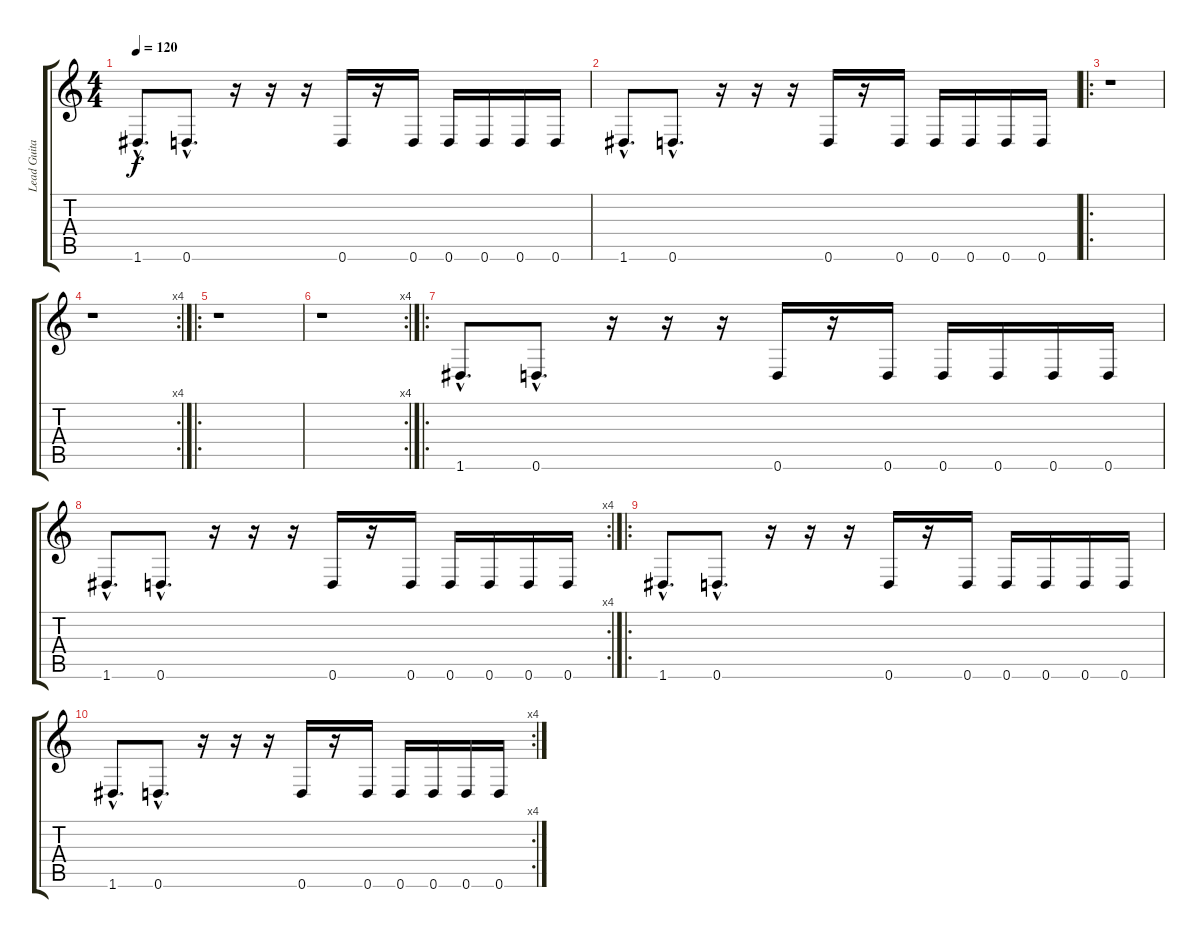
\track ("Lead Guitar" "Lead Guita") {instrument distortionguitar}
\staff {score tabs}
\tuning (E4 B3 G3 D3 A2 D2) {hide}
\ts (4 4)
\tempo 120
\clef g2
\ks c
1.6{hac}.8{d dy f} 0.6{hac}.8{d} r.16 r.16 r.16 0.6.16 r.16 0.6.16 0.6.16 0.6.16 0.6.16 0.6.16 |
1.6{hac}.8{d} 0.6{hac}.8{d} r.16 r.16 r.16 0.6.16 r.16 0.6.16 0.6.16 0.6.16 0.6.16 0.6.16 |
\ro
r.1 |
\rc 4
r.1 |
\ro
r.1 |
\rc 4
r.1 |
\ro
1.6{hac}.8{d} 0.6{hac}.8{d} r.16 r.16 r.16 0.6.16 r.16 0.6.16 0.6.16 0.6.16 0.6.16 0.6.16 |
\rc 4
1.6{hac}.8{d} 0.6{hac}.8{d} r.16 r.16 r.16 0.6.16 r.16 0.6.16 0.6.16 0.6.16 0.6.16 0.6.16 |
\ro
1.6{hac}.8{d} 0.6{hac}.8{d} r.16 r.16 r.16 0.6.16 r.16 0.6.16 0.6.16 0.6.16 0.6.16 0.6.16 |
\rc 4
1.6{hac}.8{d} 0.6{hac}.8{d} r.16 r.16 r.16 0.6.16 r.16 0.6.16 0.6.16 0.6.16 0.6.16 0.6.16
